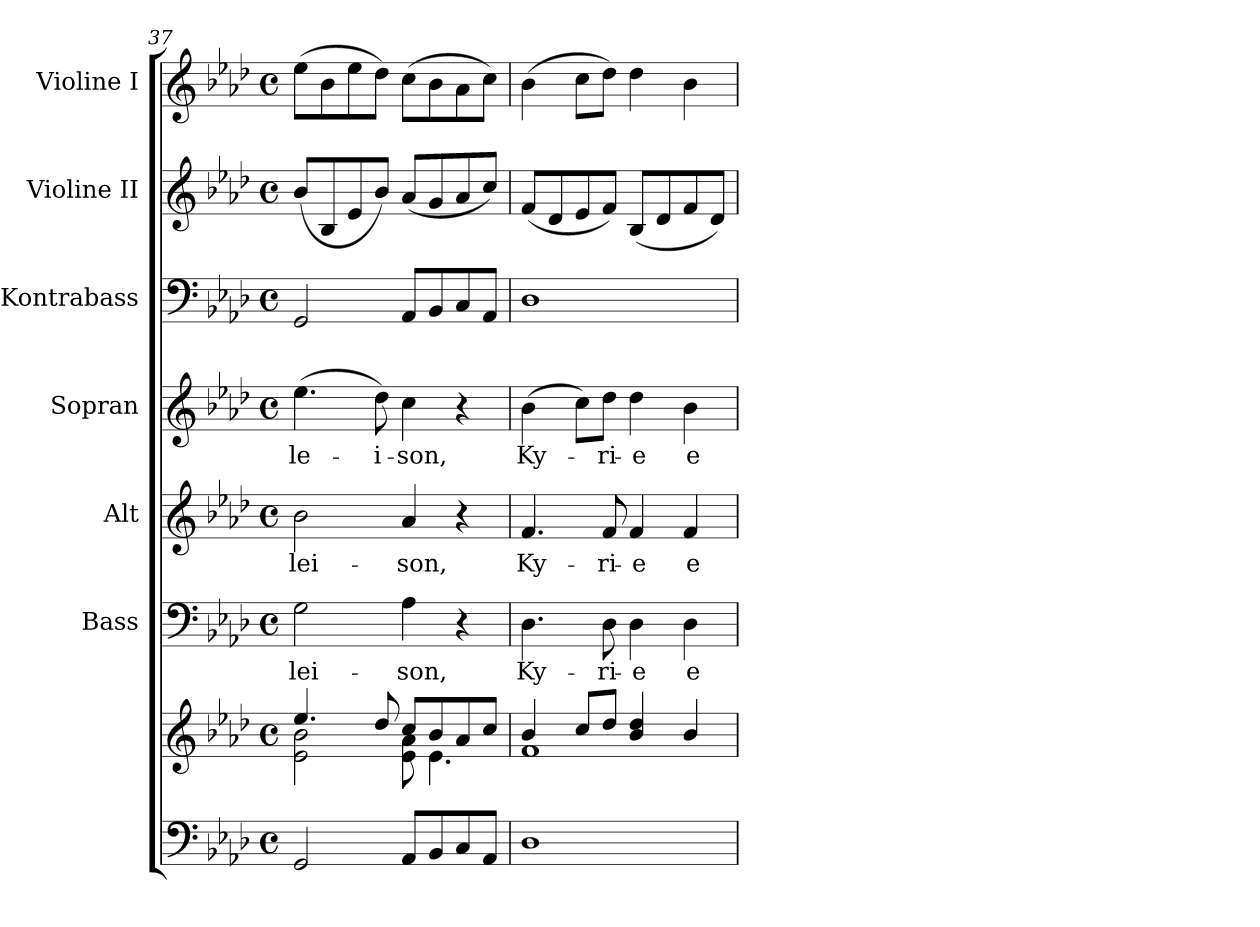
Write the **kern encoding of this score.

**kern	**kern	**kern	**text	**kern	**text	**kern	**text	**kern	**kern	**kern
*part7	*part7	*part6	*part6	*part5	*part5	*part4	*part4	*part3	*part2	*part1
*staff8	*staff7	*staff6	*staff6	*staff5	*staff5	*staff4	*staff4	*staff3	*staff2	*staff1
*	*	*I"Bass	*	*I"Alt	*	*I"Sopran	*	*I"Kontrabass	*I"Violine II	*I"Violine I
*	*	*I'B.	*	*I'A.	*	*I'S.	*	*I'Kb.	*I'Vl. II	*I'Vl. I
*clefF4	*clefG2	*clefF4	*	*clefG2	*	*clefG2	*	*clefF4	*clefG2	*clefG2
*	*	*	*	*	*	*	*	*ITrd7c12	*	*
*k[b-e-a-d-]	*k[b-e-a-d-]	*k[b-e-a-d-]	*	*k[b-e-a-d-]	*	*k[b-e-a-d-]	*	*k[b-e-a-d-]	*k[b-e-a-d-]	*k[b-e-a-d-]
*A-:	*A-:	*A-:	*	*A-:	*	*A-:	*	*A-:	*A-:	*A-:
*M4/4	*M4/4	*M4/4	*	*M4/4	*	*M4/4	*	*M4/4	*M4/4	*M4/4
*met(c)	*met(c)	*met(c)	*	*met(c)	*	*met(c)	*	*met(c)	*met(c)	*met(c)
=37	=37	=37	=37	=37	=37	=37	=37	=37	=37	=37
*	*^	*	*	*	*	*	*	*	*	*
!	!	!	!	!LO:LY:b	!	!LO:LY:b	!	!LO:LY:b	!	!	!
2GG/	4.ee-/	2e-\ 2b-\	2G\	-lei-	2b-\	-lei-	(>4.ee-\	-le-	2GGG/	(<8b-/L	(>8ee-\L
.	.	.	.	.	.	.	.	.	.	8B-/	8b-\
.	.	.	.	.	.	.	.	.	.	8e-/	8ee-\
!	!	!	!	!	!	!	!	!LO:LY:b	!	!	!
.	8dd-/	.	.	.	.	.	8dd-\)	-i-	.	8b-/J)	8dd-\J)
!	!	!	!	!LO:LY:b	!	!LO:LY:b	!	!LO:LY:b	!	!	!
8AA-/L	8cc/L	8e-\ 8a-\	4A-\	-son,	4a-/	-son,	4cc\	-son,	8AAA-/L	(<8a-/L	(>8cc\L
8BB-/	8b-/	4.e-\	.	.	.	.	.	.	8BBB-/	8g/	8b-\
8C/	8a-/	.	4r	.	4r	.	4r	.	8CC/	8a-/	8a-\
8AA-/J	8cc/J	.	.	.	.	.	.	.	8AAA-/J	8cc/J)	8cc\J)
=38	=38	=38	=38	=38	=38	=38	=38	=38	=38	=38	=38
!	!	!	!	!LO:LY:b	!	!LO:LY:b	!	!LO:LY:b	!	!	!
1D-	4b-/	1f	4.D-\	Ky-	4.f/	Ky-	(>4b-\	Ky-	1DD-	(<8f/L	(>4b-\
.	.	.	.	.	.	.	.	.	.	8d-/	.
.	8cc/L	.	.	.	.	.	8cc\L)	.	.	8e-/	8cc\L
!	!	!	!	!LO:LY:b	!	!LO:LY:b	!	!LO:LY:b	!	!	!
.	8dd-/J	.	8D-\	-ri-	8f/	-ri-	8dd-\J	-ri-	.	8f/J)	8dd-\J)
!	!	!	!	!LO:LY:b	!	!LO:LY:b	!	!LO:LY:b	!	!	!
.	4b-/ 4dd-/	.	4D-\	-e	4f/	-e	4dd-\	-e	.	(<8B-/L	4dd-\
.	.	.	.	.	.	.	.	.	.	8d-/	.
!	!	!	!	!LO:LY:b	!	!LO:LY:b	!	!LO:LY:b	!	!	!
.	4b-/	.	4D-\	e-	4f/	e-	4b-\	e-	.	8f/	4b-\
.	.	.	.	.	.	.	.	.	.	8d-/J)	.
*	*v	*v	*	*	*	*	*	*	*	*	*
=	=	=	=	=	=	=	=	=	=	=
*-	*-	*-	*-	*-	*-	*-	*-	*-	*-	*-
